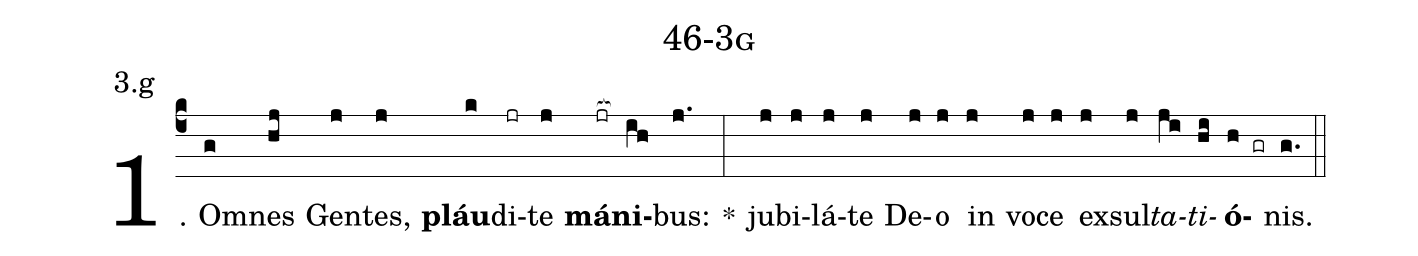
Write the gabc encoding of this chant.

name: 46-3g;
annotation: 3.g;
%%
(c4)1. Om(g)nes(hj) Gen(j)tes,(j) <b>pláu</b>(k)di(jr)te(j) <b>má</b>(jr[ocb:1{])<b>ni</b>(ih[ocb:0}])bus:(j.) *(:) ju(j)bi(j)lá(j)te(j) De(j)o(j) in(j) vo(j)ce(j) ex(j)sul(j)<i>ta</i>(ji)<i>ti</i>(hi)<b>ó</b>(h gr)nis.(g.) (::)
